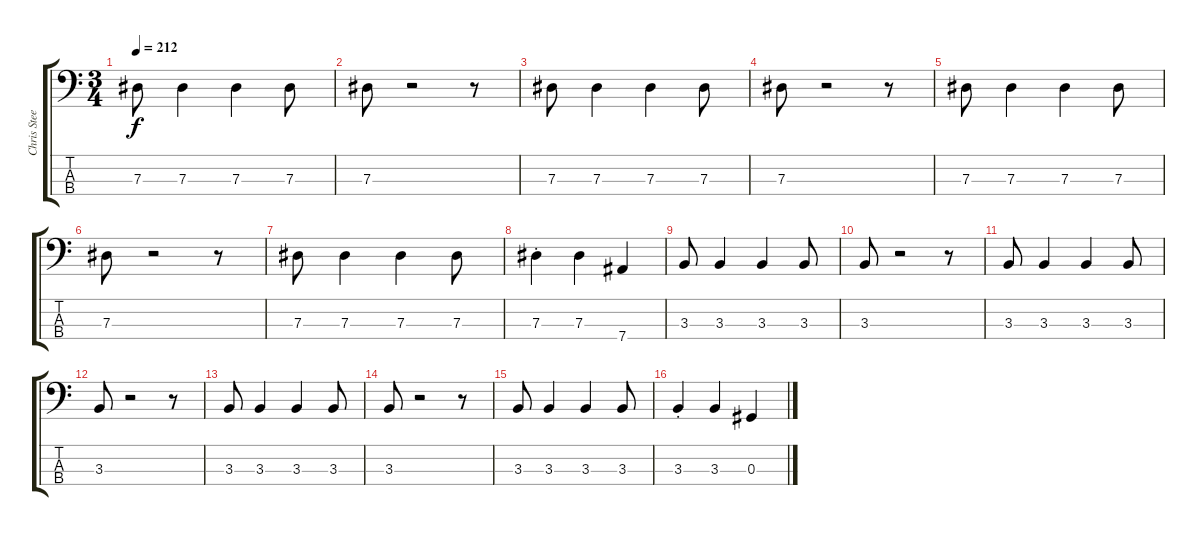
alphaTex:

\track ("Chris Steele" "Chris Stee") {instrument electricbasspick}
\staff {score tabs}
\tuning (Gb2 Db2 Ab1 Eb1) {hide}
\ts (3 4)
\tempo 212
\clef f4
\ks c
7.3.8{dy f} 7.3.4 7.3.4 7.3.8 |
7.3.8 r.2 r.8 |
7.3.8 7.3.4 7.3.4 7.3.8 |
7.3.8 r.2 r.8 |
7.3.8 7.3.4 7.3.4 7.3.8 |
7.3.8 r.2 r.8 |
7.3.8 7.3.4 7.3.4 7.3.8 |
7.3{st}.4 7.3.4 7.4.4 |
3.3.8 3.3.4 3.3.4 3.3.8 |
3.3.8 r.2 r.8 |
3.3.8 3.3.4 3.3.4 3.3.8 |
3.3.8 r.2 r.8 |
3.3.8 3.3.4 3.3.4 3.3.8 |
3.3.8 r.2 r.8 |
3.3.8 3.3.4 3.3.4 3.3.8 |
3.3{st}.4 3.3.4 0.3.4
